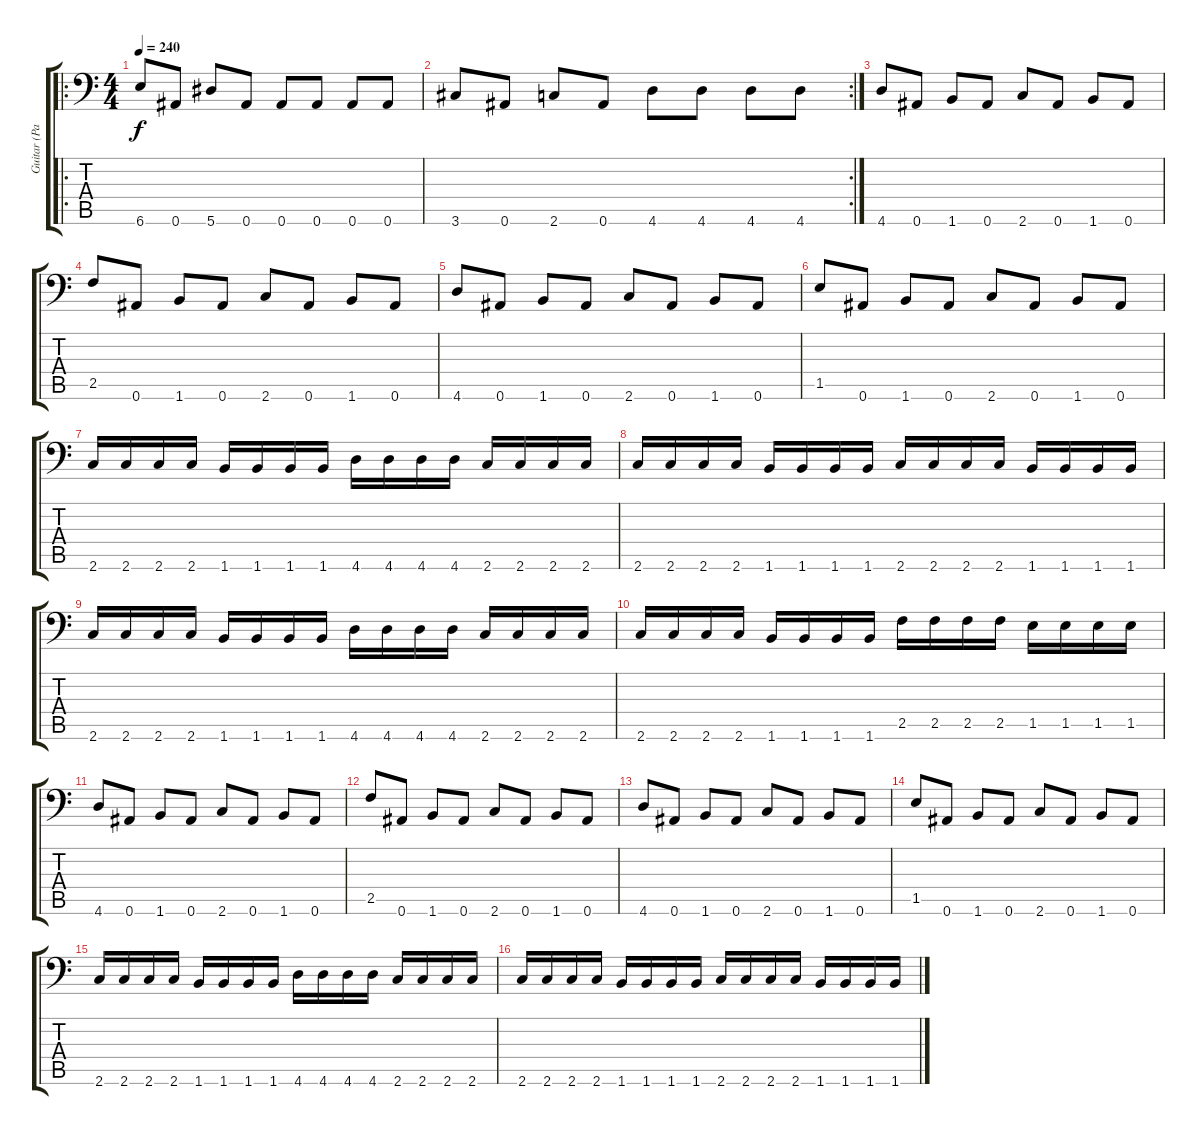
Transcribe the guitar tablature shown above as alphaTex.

\track ("Guitar (Pat)" "Guitar (Pa") {instrument distortionguitar}
\staff {score tabs}
\tuning (Bb3 F3 Db3 Ab2 Eb2 Bb1) {hide}
\ro
\ts (4 4)
\tempo 240
\clef f4
\ks c
6.6.8{dy f} 0.6.8 5.6.8 0.6.8 0.6.8 0.6.8 0.6.8 0.6.8 |
\rc 2
3.6.8 0.6.8 2.6.8 0.6.8 4.6.8 4.6.8 4.6.8 4.6.8 |
4.6.8 0.6.8 1.6.8 0.6.8 2.6.8 0.6.8 1.6.8 0.6.8 |
2.5.8 0.6.8 1.6.8 0.6.8 2.6.8 0.6.8 1.6.8 0.6.8 |
4.6.8 0.6.8 1.6.8 0.6.8 2.6.8 0.6.8 1.6.8 0.6.8 |
1.5.8 0.6.8 1.6.8 0.6.8 2.6.8 0.6.8 1.6.8 0.6.8 |
2.6.16 2.6.16 2.6.16 2.6.16 1.6.16 1.6.16 1.6.16 1.6.16 4.6.16 4.6.16 4.6.16 4.6.16 2.6.16 2.6.16 2.6.16 2.6.16 |
2.6.16 2.6.16 2.6.16 2.6.16 1.6.16 1.6.16 1.6.16 1.6.16 2.6.16 2.6.16 2.6.16 2.6.16 1.6.16 1.6.16 1.6.16 1.6.16 |
2.6.16 2.6.16 2.6.16 2.6.16 1.6.16 1.6.16 1.6.16 1.6.16 4.6.16 4.6.16 4.6.16 4.6.16 2.6.16 2.6.16 2.6.16 2.6.16 |
2.6.16 2.6.16 2.6.16 2.6.16 1.6.16 1.6.16 1.6.16 1.6.16 2.5.16 2.5.16 2.5.16 2.5.16 1.5.16 1.5.16 1.5.16 1.5.16 |
4.6.8 0.6.8 1.6.8 0.6.8 2.6.8 0.6.8 1.6.8 0.6.8 |
2.5.8 0.6.8 1.6.8 0.6.8 2.6.8 0.6.8 1.6.8 0.6.8 |
4.6.8 0.6.8 1.6.8 0.6.8 2.6.8 0.6.8 1.6.8 0.6.8 |
1.5.8 0.6.8 1.6.8 0.6.8 2.6.8 0.6.8 1.6.8 0.6.8 |
2.6.16 2.6.16 2.6.16 2.6.16 1.6.16 1.6.16 1.6.16 1.6.16 4.6.16 4.6.16 4.6.16 4.6.16 2.6.16 2.6.16 2.6.16 2.6.16 |
2.6.16 2.6.16 2.6.16 2.6.16 1.6.16 1.6.16 1.6.16 1.6.16 2.6.16 2.6.16 2.6.16 2.6.16 1.6.16 1.6.16 1.6.16 1.6.16
